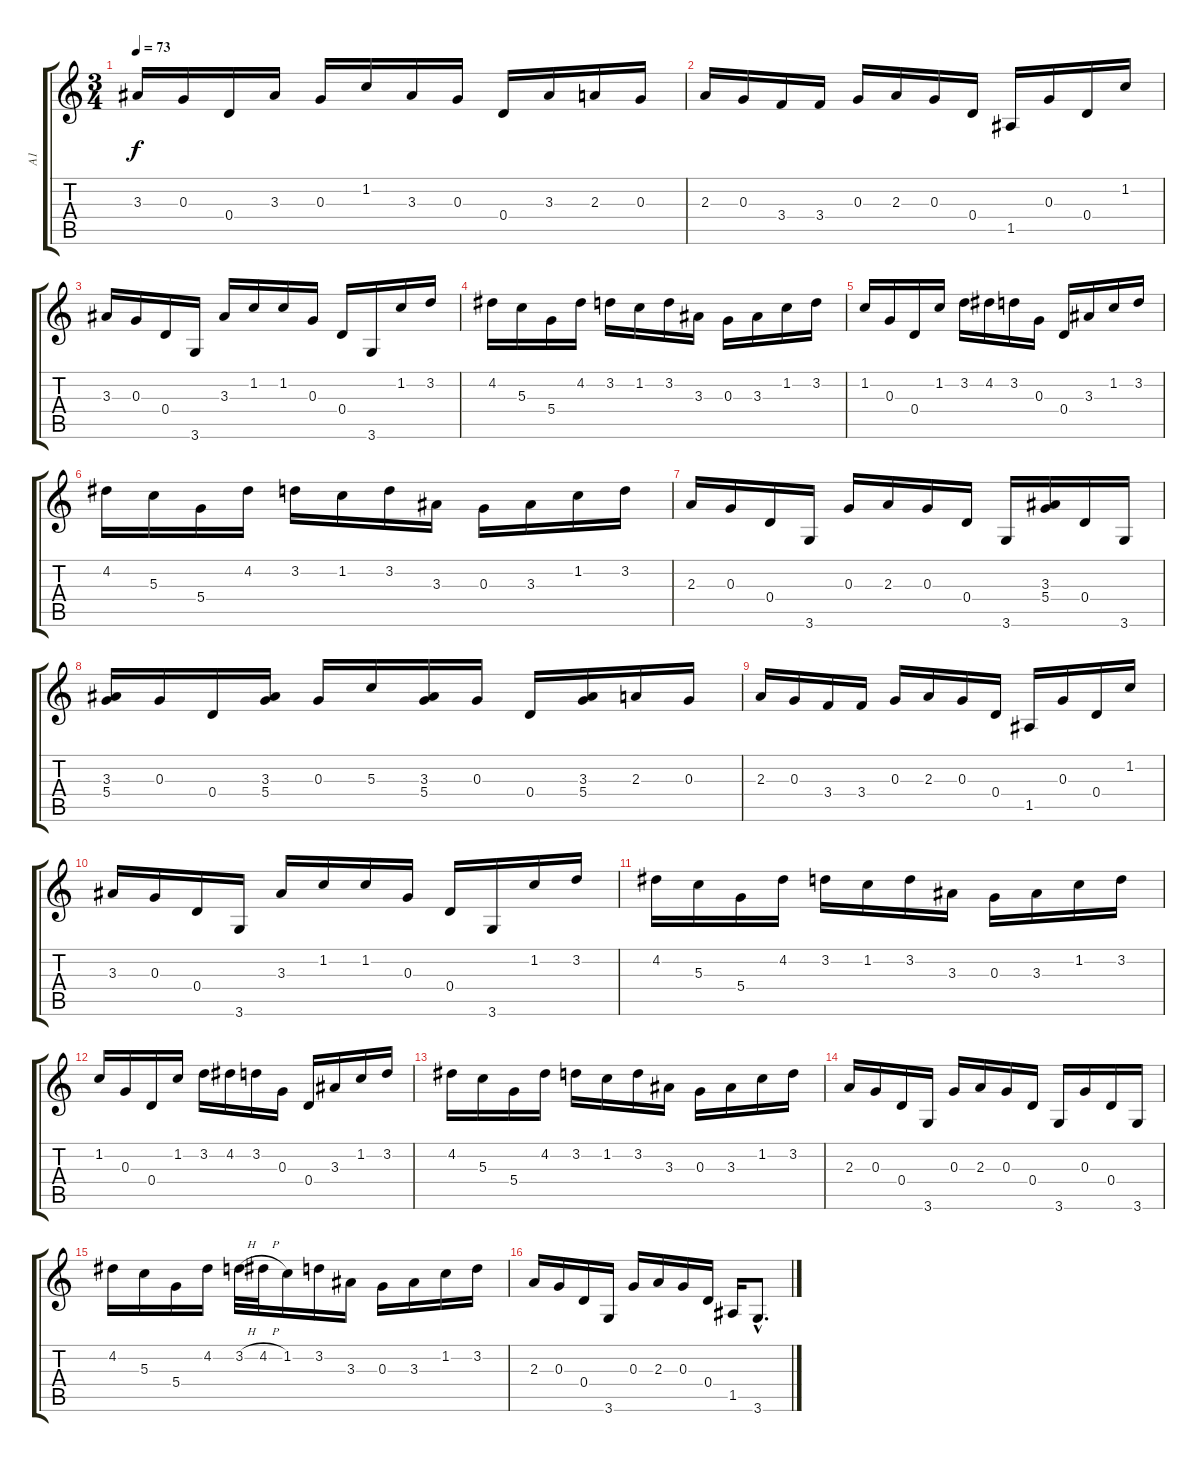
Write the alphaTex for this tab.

\track ("A1" "A1") {instrument acousticguitarnylon}
\staff {score tabs}
\tuning (E4 B3 G3 D3 A2 E2) {hide}
\ts (3 4)
\tempo 73
\clef g2
\ks c
3.3.16{dy f instrument acousticguitarnylon} 0.3.16 0.4.16 3.3.16 0.3.16 1.2.16 3.3.16 0.3.16 0.4.16 3.3.16 2.3.16 0.3.16 |
2.3.16 0.3.16 3.4.16 3.4.16 0.3.16 2.3.16 0.3.16 0.4.16 1.5.16 0.3.16 0.4.16 1.2.16 |
3.3.16 0.3.16 0.4.16 3.6.16 3.3.16 1.2.16 1.2.16 0.3.16 0.4.16 3.6.16 1.2.16 3.2.16 |
4.2.16 5.3.16 5.4.16 4.2.16 3.2.16 1.2.16 3.2.16 3.3.16 0.3.16 3.3.16 1.2.16 3.2.16 |
1.2.16 0.3.16 0.4.16 1.2.16 3.2.16 4.2.16 3.2.16 0.3.16 0.4.16 3.3.16 1.2.16 3.2.16 |
4.2.16 5.3.16 5.4.16 4.2.16 3.2.16 1.2.16 3.2.16 3.3.16 0.3.16 3.3.16 1.2.16 3.2.16 |
2.3.16 0.3.16 0.4.16 3.6.16 0.3.16 2.3.16 0.3.16 0.4.16 3.6.16 (3.3 5.4).16 0.4.16 3.6.16 |
\section ("" "")
(3.3 5.4).16 0.3.16 0.4.16 (3.3 5.4).16 0.3.16 5.3.16 (3.3 5.4).16 0.3.16 0.4.16 (3.3 5.4).16 2.3.16 0.3.16 |
2.3.16 0.3.16 3.4.16 3.4.16 0.3.16 2.3.16 0.3.16 0.4.16 1.5.16 0.3.16 0.4.16 1.2.16 |
3.3.16 0.3.16 0.4.16 3.6.16 3.3.16 1.2.16 1.2.16 0.3.16 0.4.16 3.6.16 1.2.16 3.2.16 |
4.2.16 5.3.16 5.4.16 4.2.16 3.2.16 1.2.16 3.2.16 3.3.16 0.3.16 3.3.16 1.2.16 3.2.16 |
1.2.16 0.3.16 0.4.16 1.2.16 3.2.16 4.2.16 3.2.16 0.3.16 0.4.16 3.3.16 1.2.16 3.2.16 |
4.2.16 5.3.16 5.4.16 4.2.16 3.2.16 1.2.16 3.2.16 3.3.16 0.3.16 3.3.16 1.2.16 3.2.16 |
2.3.16 0.3.16 0.4.16 3.6.16 0.3.16 2.3.16 0.3.16 0.4.16 3.6.16 0.3.16 0.4.16 3.6.16 |
4.2.16 5.3.16 5.4.16 4.2.16 3.2{h}.32 4.2{h}.32 1.2.16 3.2.16 3.3.16 0.3.16 3.3.16 1.2.16 3.2.16 |
2.3.16 0.3.16 0.4.16 3.6.16 0.3.16 2.3.16 0.3.16 0.4.16 1.5.16 3.6{hac}.8{d}
